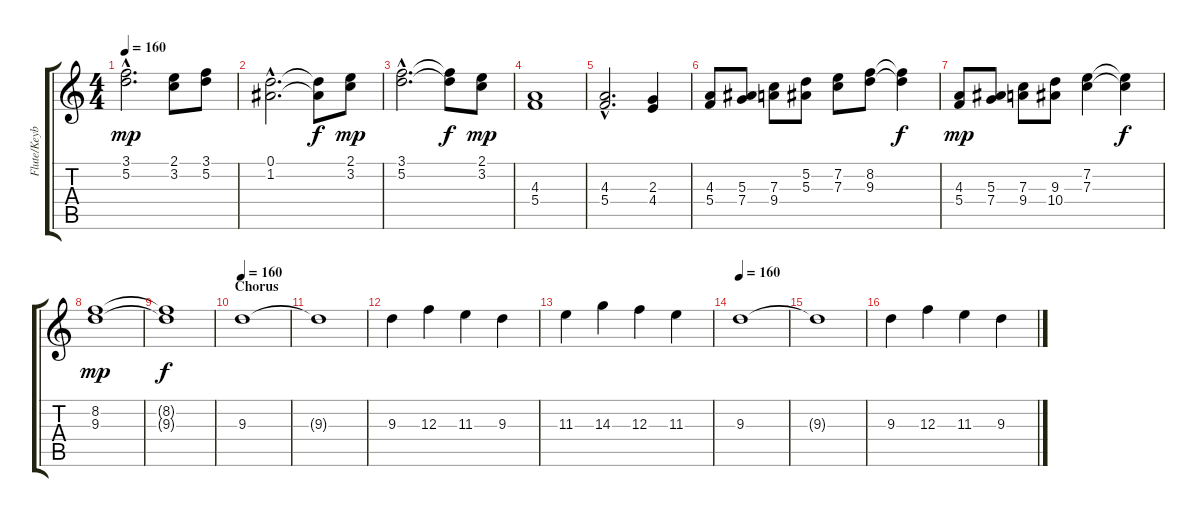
\track ("Flute/Keyboards I" "Flute/Keyb") {instrument flute}
\staff {score tabs}
\tuning (D5 A4 F4 C4 G3 D3) {hide}
\ts (4 4)
\tempo 160
\tempo 80
\tempo 160
\clef g2
\ks c
(3.1{hac} 5.2{hac}).2{d dy mp instrument flute} (2.1 3.2).8 (3.1 5.2).8 |
(0.1{hac} 1.2{hac}).2{d} (0.1{t} 1.2{t}).8{dy f} (2.1 3.2).8{dy mp} |
(3.1{hac} 5.2{hac}).2{d} (3.1{t} 5.2{t}).8{dy f} (2.1 3.2).8{dy mp} |
(4.3 5.4).1 |
(4.3{hac} 5.4{hac}).2{d} (2.3 4.4).4 |
(4.3 5.4).8 (5.3 7.4).8 (7.3 9.4).8 (5.2 5.3).8 (7.2 7.3).8 (8.2 9.3).8 (8.2{t} 9.3{t}).4{dy f} |
(4.3 5.4).8{dy mp} (5.3 7.4).8 (7.3 9.4).8 (9.3 10.4).8 (7.2 7.3).4 (7.2{t} 7.3{t}).4{dy f} |
(8.2 9.3).1{dy mp} |
(8.2{t} 9.3{t}).1{dy f} |
\section ("" "Chorus")
\tempo 160
9.3.1{instrument lead1square} |
9.3{t}.1 |
9.3.4 12.3.4 11.3.4 9.3.4 |
11.3.4 14.3.4 12.3.4 11.3.4 |
\tempo 160
9.3.1 |
9.3{t}.1 |
9.3.4 12.3.4 11.3.4 9.3.4
